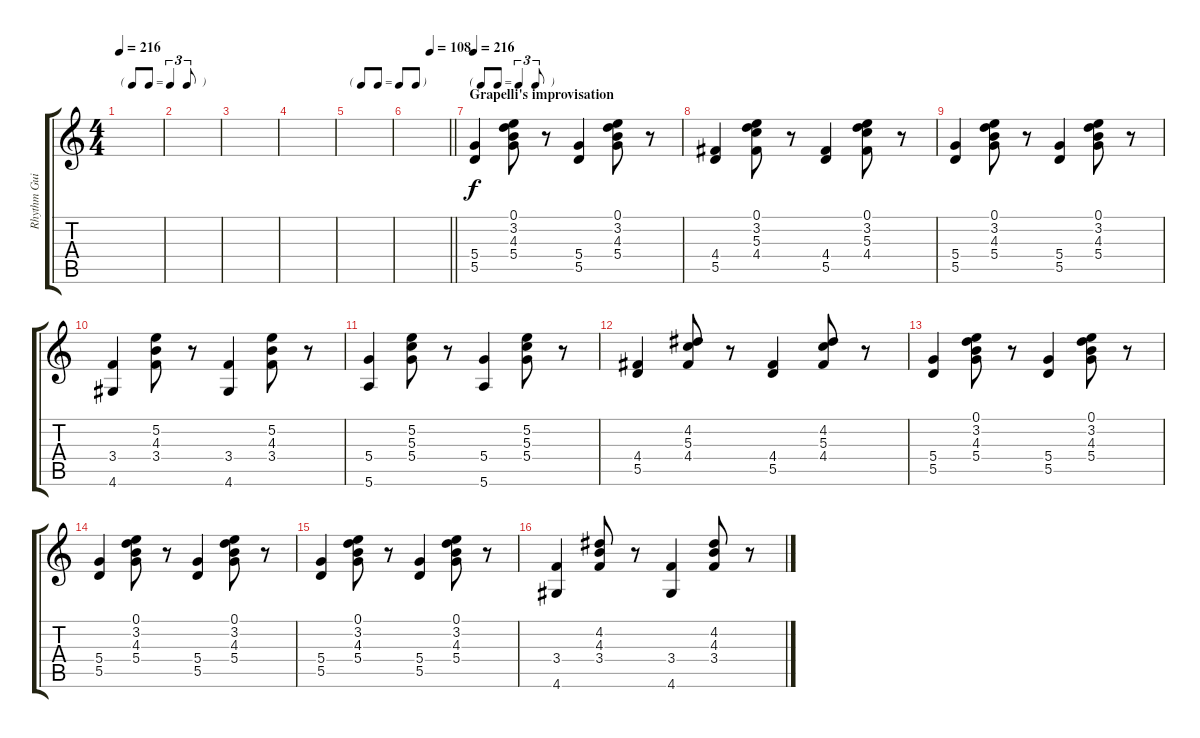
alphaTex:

\track ("Rhythm Guitar 2" "Rhythm Gui") {instrument acousticguitarnylon}
\staff {score tabs}
\tuning (E4 B3 G3 D3 A2 E2) {hide}
\ts (4 4)
\tf triplet8th
\tempo 216
\clef g2
\ks c
|
|
|
|
\tf none
|
\tempo (108 0.5625)
\barLineRight lightlight
|
\tf triplet8th
\section ("" "Grapelli's improvisation")
\tempo 216
(5.4 5.5).4 (0.1 3.2 4.3 5.4).8 r.8 (5.4 5.5).4 (0.1 3.2 4.3 5.4).8 r.8 |
(4.4 5.5).4 (0.1 3.2 5.3 4.4).8 r.8 (4.4 5.5).4 (0.1 3.2 5.3 4.4).8 r.8 |
(5.4 5.5).4 (0.1 3.2 4.3 5.4).8 r.8 (5.4 5.5).4 (0.1 3.2 4.3 5.4).8 r.8 |
(3.4 4.6).4 (5.2 4.3 3.4).8 r.8 (3.4 4.6).4 (5.2 4.3 3.4).8 r.8 |
(5.4 5.6).4 (5.2 5.3 5.4).8 r.8 (5.4 5.6).4 (5.2 5.3 5.4).8 r.8 |
(4.4 5.5).4 (4.2 5.3 4.4).8 r.8 (4.4 5.5).4 (4.2 5.3 4.4).8 r.8 |
(5.4 5.5).4 (0.1 3.2 4.3 5.4).8 r.8 (5.4 5.5).4 (0.1 3.2 4.3 5.4).8 r.8 |
(5.4 5.5).4 (0.1 3.2 4.3 5.4).8 r.8 (5.4 5.5).4 (0.1 3.2 4.3 5.4).8 r.8 |
(5.4 5.5).4 (0.1 3.2 4.3 5.4).8 r.8 (5.4 5.5).4 (0.1 3.2 4.3 5.4).8 r.8 |
(3.4 4.6).4 (4.2 4.3 3.4).8 r.8 (3.4 4.6).4 (4.2 4.3 3.4).8 r.8
